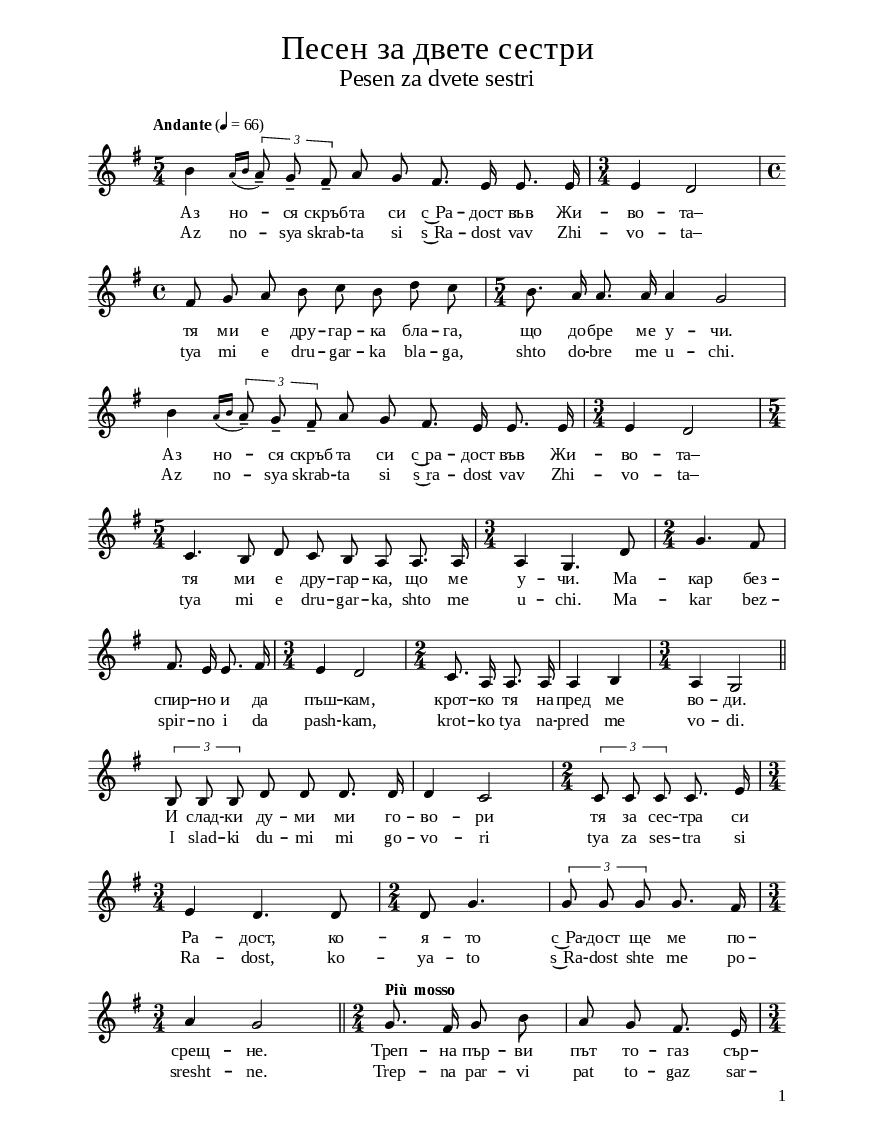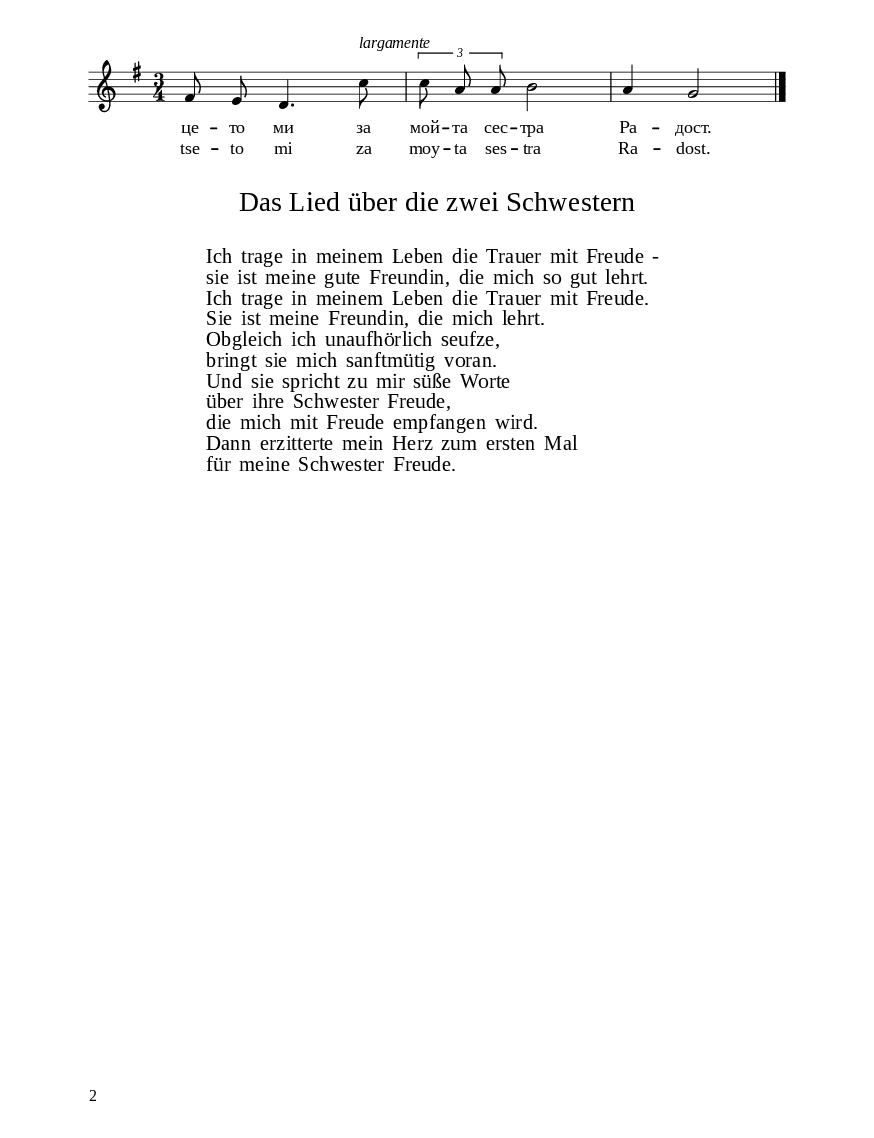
\version "2.22.1"

% include paper part and global functions
\include "include/globals.ily"

\bookpart {
  \include "include/bookpart-paper.ily"
  \score {
    \include "include/score-layout.ily"

    \new Voice \absolute {
      \clef treble
      \key g \major
      \time 5/4
      \tempoFunc "Andante" 4 "66"
      \autoBeamOff
      b'4
      \grace {  a'16 ( [  b'16 ] } \times 2/3 {
        a'8 )
        --  g'8 --  fis'8 --
      }
      a'8  g'8  fis'8.  e'16  e'8. e'16 | % 2
      \time 3/4   % 2
      e'4  d'2 \break | % 3
      \time 4/4   % 3
      fis'8  g'8  a'8  b'8  c''8
      b'8  d''8  c''8 | % 4
      \time 5/4  b'8.  a'16  a'8.  a'16  a'4 g'2 \break | % 5
      b'4
      \grace { a'16 ( [ b'16 ] } \times 2/3 {
        a'8 )
        -- g'8 -- fis'8 --
      }
      a'8 g'8 fis'8. e'16 e'8.
      e'16 | % 6
      \time 3/4  | % 6
      e'4 d'2 \break | % 7
      \time 5/4  | % 7
      c'4. b8 d'8 c'8 b8 a8
      a8. a16 | % 8
      \time 3/4  | % 8
      a4 g4. d'8 | % 9
      \time 2/4  | % 9
      g'4. fis'8 \break |
      fis'8. e'16 e'8. fis'16 | % 11
      \time 3/4  | % 11
      e'4 d'2 | % 12
      \time 2/4  | % 12
      c'8. a16 a8. a16 | % 13
      a4 b4 | % 14
      \time 3/4  | % 14
      a4 g2 \bar "||"
      \break | % 15
      \times 2/3  {
        b8 b8 b8
      }
      d'8 d'8 d'8. d'16 | % 16
      d'4 c'2 | % 17
      \time 2/4  | % 17
      \times 2/3  {
        c'8 c'8 c'8
      }
      c'8. e'16 \break | % 18
      \time 3/4  | % 18
      e'4 d'4. d'8 | % 19
      \time 2/4  | % 19
      d'8 g'4. |
      \times 2/3  {
        g'8 g'8 g'8
      }
      g'8. fis'16 \break | % 21
      \time 3/4  | % 21
      a'4 g'2 \bar "||"
      \time 2/4  | % 22
      g'8. ^\markup{ \bold {Più mosso} } fis'16
      g'8  b'8 | % 23
      a'8 g'8 fis'8. e'16 \break | % 24
      \time 3/4  | % 24
      fis'8 e'8 d'4.  c''8 ^\markup{
        \italic {largamente}
      }
      | % 25
      \times 2/3  {
        c''8 a'8 a'8
      }
      b'2 | % 26
      a'4 g'2 \bar "|."

    }
    \addlyrics {
      Аз  но -- ся скръб -- та си
      с~Ра -- дост във Жи -- во -- та–
      тя ми е дру -- гар -- ка бла --
      га, що до -- бре ме у -- чи. Аз
      но -- ся скръб -- та си
      с~ра -- дост във Жи -- во -- та–
      тя ми е дру -- гар -- ка, що ме
      у -- чи. Ма -- кар без -- спир -- но
      и да пъш -- кам, крот -- ко тя на
      -- пред ме во -- ди. И слад -- ки
      ду -- ми ми го -- во -- ри тя за
      сес -- тра си Ра -- дост, ко -- я --
      то с~Ра -- дост ще ме по -- срещ
      -- не. Треп -- на пър -- ви път то
      -- газ сър -- це -- то ми за мой --
      та сес -- тра Ра -- дост.
    }
    \addlyrics {
      Az  no -- sya skrab -- ta si
      s~Ra -- dost vav Zhi -- vo -- ta–
      tya mi e dru -- gar -- ka bla --
      ga, shto do -- bre me u -- chi. Az
      no -- sya skrab -- ta si
      s~ra -- dost vav Zhi -- vo -- ta–
      tya mi e dru -- gar -- ka, shto me
      u -- chi. Ma -- kar bez -- spir -- no
      i da pash -- kam, krot -- ko tya na
      -- pred me vo -- di. I slad -- ki
      du -- mi mi go -- vo -- ri tya za
      ses -- tra si Ra -- dost, ko -- ya --
      to s~Ra -- dost shte me po -- sresht
      -- ne. Trep -- na par -- vi pat to
      -- gaz sar -- tse -- to mi za moy --
      ta ses -- tra Ra -- dost.}


      \header {
        title = \titleFunc "Песен за двете сестри" "Pesen za dvete sestri"
      }

      \midi{}

    } % score



    % include foreign translation(s) of the song
    \version "2.22.1"

\markup \fill-line { \fontsize #deTitleFontSize "Das Lied über die zwei Schwestern" }
\markup \null
\markup \null
\markup \fontsize #deCoupletFontSize {
  \hspace #10
  \override #`(baseline-skip . ,deCoupletBaselineSkip)

  \column {
    \line { " " }

    \line { " "Ich trage in meinem Leben die Trauer mit Freude -}

    \line { " "sie ist meine gute Freundin, die mich so gut lehrt. }

    \line { " "Ich trage in meinem Leben die Trauer mit Freude.}

    \line { " "Sie ist meine Freundin, die mich lehrt.}

    \line { " "Obgleich ich unaufhörlich seufze, }

    \line { " "bringt sie mich sanftmütig voran. }

    \line { " "Und sie spricht zu mir süße Worte}

    \line { " "über ihre Schwester Freude,}

    \line { " "die mich mit Freude empfangen wird.}

    \line { " "Dann erzitterte mein Herz zum ersten Mal }

    \line { " "für meine Schwester Freude.}

  }
}



  } % bookpart

  % Più mosso
  %
